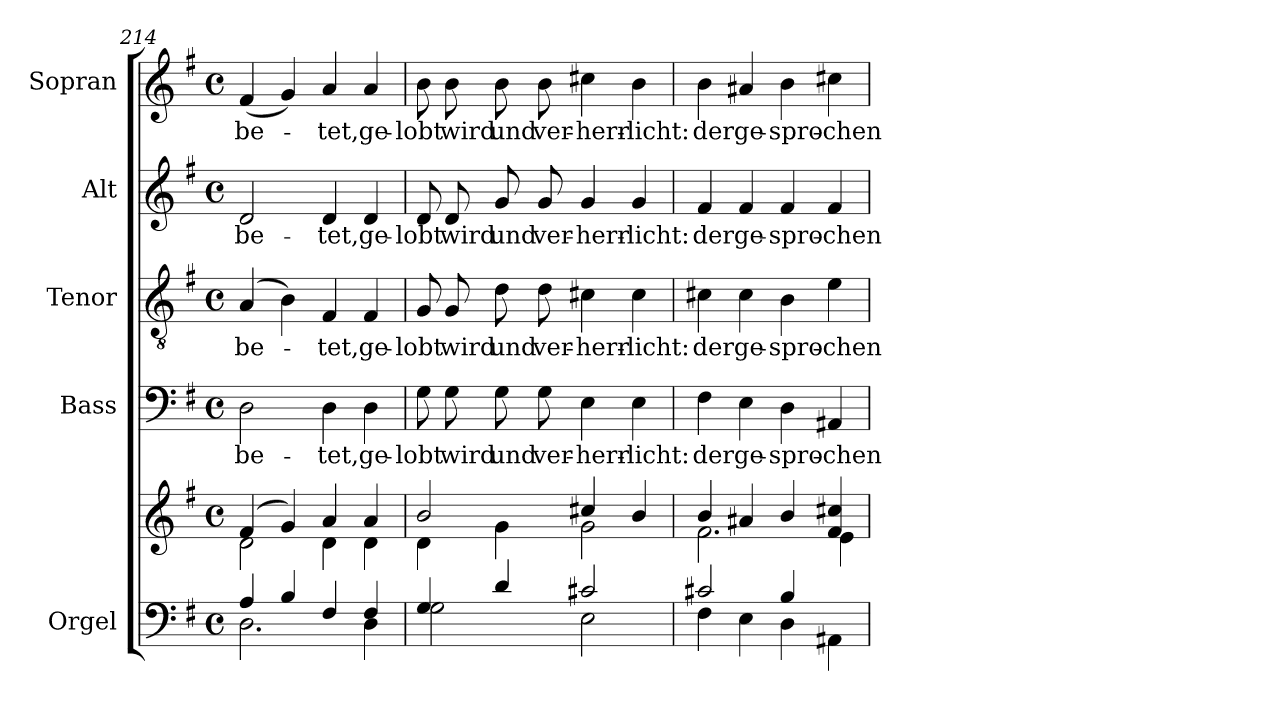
**kern	**kern	**kern	**text	**kern	**text	**kern	**text	**kern	**text
*part5	*part5	*part4	*part4	*part3	*part3	*part2	*part2	*part1	*part1
*staff6	*staff5	*staff4	*staff4	*staff3	*staff3	*staff2	*staff2	*staff1	*staff1
*I"Orgel	*	*I"Bass	*	*I"Tenor	*	*I"Alt	*	*I"Sopran	*
*I'Org.	*	*I'B.	*	*I'T.	*	*I'A.	*	*I'S.	*
!!LO:LB:g=z
*clefF4	*clefG2	*clefF4	*	*clefGv2	*	*clefG2	*	*clefG2	*
*k[f#]	*k[f#]	*k[f#]	*	*k[f#]	*	*k[f#]	*	*k[f#]	*
*G:	*G:	*G:	*	*G:	*	*G:	*	*G:	*
*M4/4	*M4/4	*M4/4	*	*M4/4	*	*M4/4	*	*M4/4	*
*met(c)	*met(c)	*met(c)	*	*met(c)	*	*met(c)	*	*met(c)	*
=214	=214	=214	=214	=214	=214	=214	=214	=214	=214
*^	*^	*	*	*	*	*	*	*	*
4A/	2.D\	(4f#/	2d\	2D\	-be-	(4A/	-be-	2d/	-be-	(4f#/	-be-
4B/	.	4g/)	.	.	.	4B\)	.	.	.	4g/)	.
4F#/	.	4a/	4d\	4D\	-tet,	4F#/	-tet,	4d/	-tet,	4a/	-tet,
4F#/	4D\	4a/	4d\	4D\	ge-	4F#/	ge-	4d/	ge-	4a/	ge-
=215	=215	=215	=215	=215	=215	=215	=215	=215	=215	=215	=215
4G/	2G\	2b/	4d\	8G\	-lobt	8G/	-lobt	8d/	-lobt	8b\	-lobt
.	.	.	.	8G\	wird	8G/	wird	8d/	wird	8b\	wird
4d/	.	.	4g\	8G\	und	8d\	und	8g/	und	8b\	und
.	.	.	.	8G\	ver-	8d\	ver-	8g/	ver-	8b\	ver-
2c#X/	2E\	4cc#X/	2g\	4E\	-herr-	4c#X\	-herr-	4g/	-herr-	4cc#X\	-herr-
.	.	4b/	.	4E\	-licht:	4c#\	-licht:	4g/	-licht:	4b\	-licht:
=216	=216	=216	=216	=216	=216	=216	=216	=216	=216	=216	=216
2c#X/	4F#\	4b/	2.f#\	4F#\	der	4c#X\	der	4f#/	der	4b\	der
.	4E\	4a#X/	.	4E\	ge-	4c#\	ge-	4f#/	ge-	4a#X/	ge-
4B/	4D\	4b/	.	4D\	-spro-	4B\	-spro-	4f#/	-spro-	4b\	-spro-
4ryy	4AA#X\	4f#/ 4cc#X/	4e\	4AA#X/	-chen	4e\	-chen	4f#/	-chen	4cc#X\	-chen
*v	*v	*	*	*	*	*	*	*	*	*	*
*	*v	*v	*	*	*	*	*	*	*	*
=	=	=	=	=	=	=	=	=	=
*-	*-	*-	*-	*-	*-	*-	*-	*-	*-
